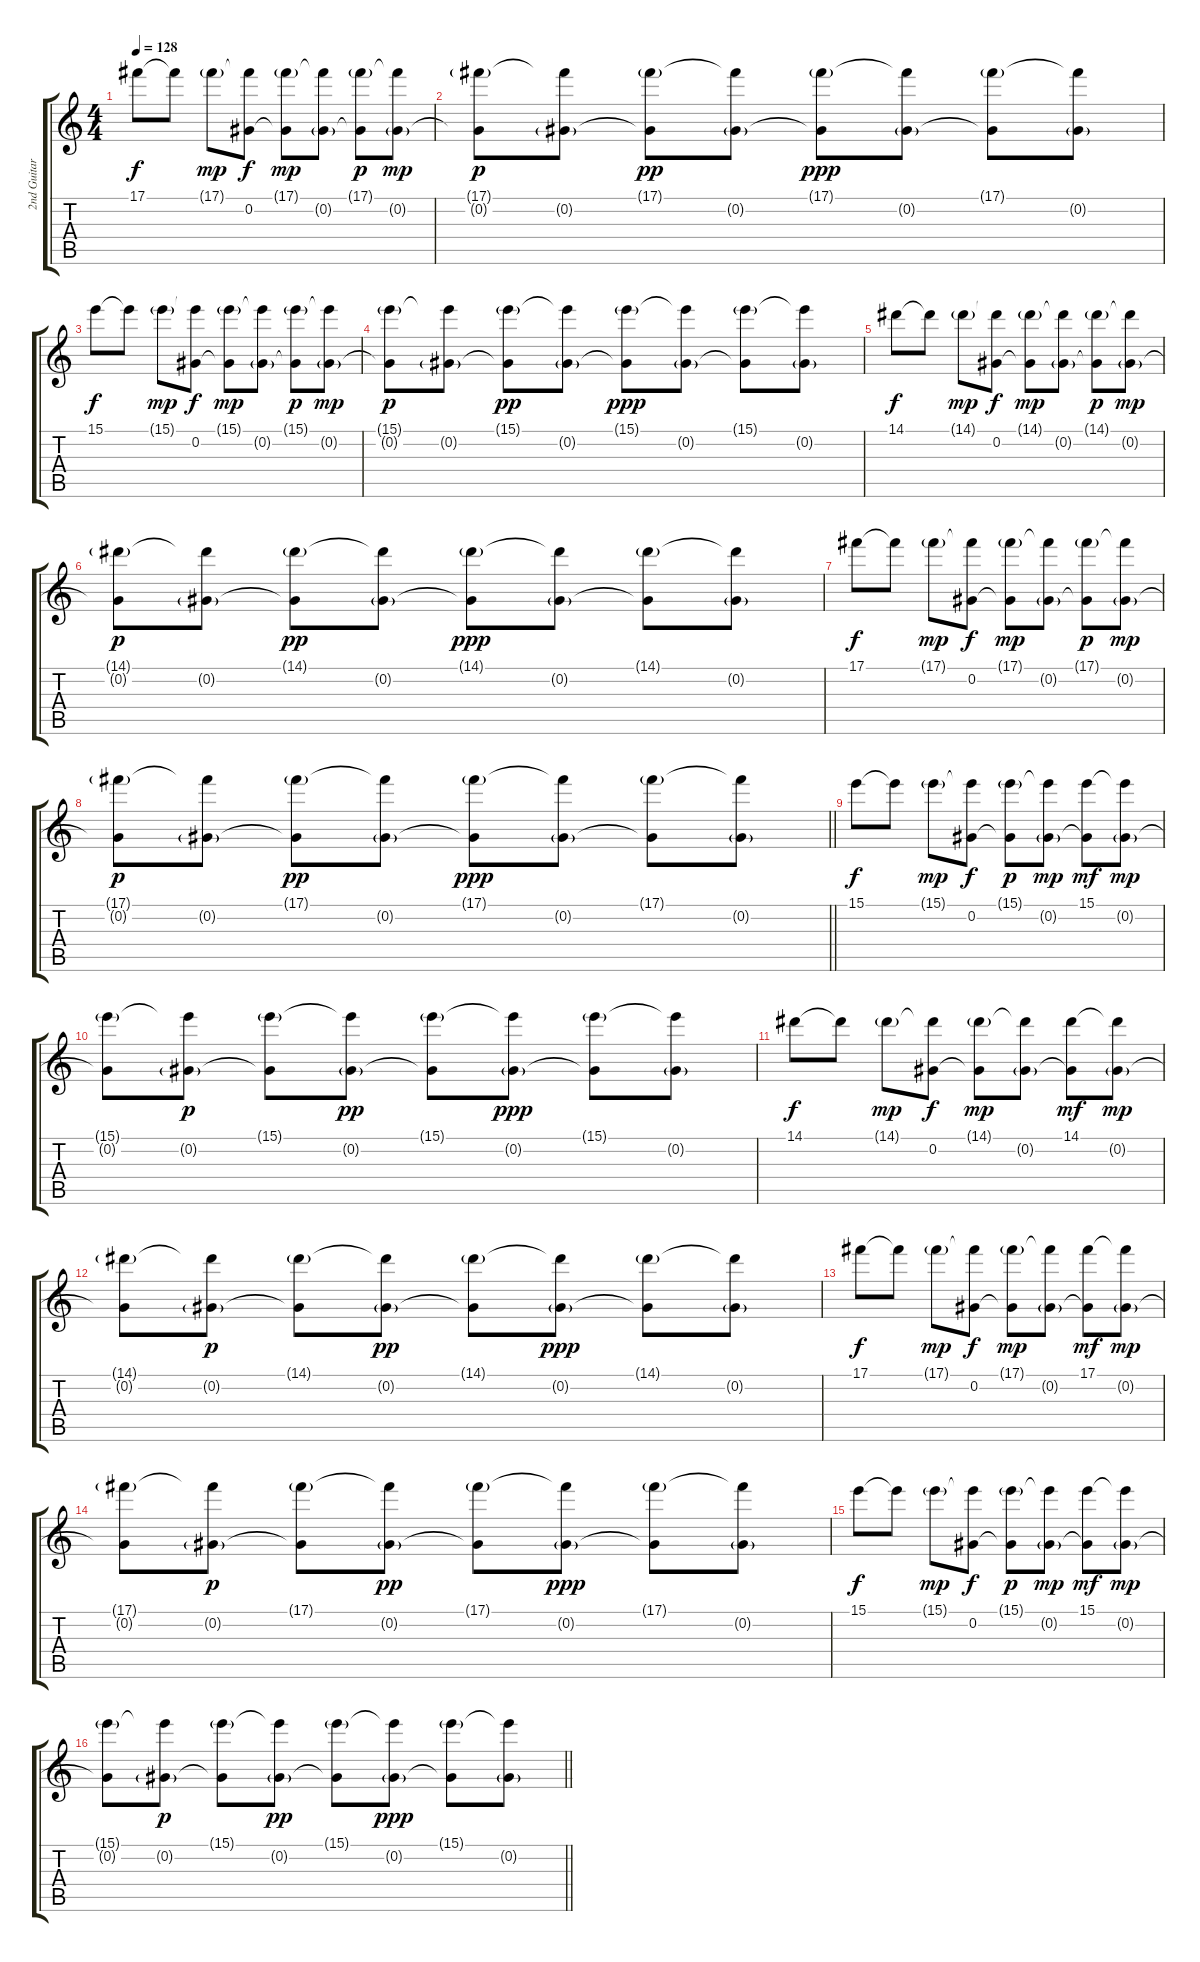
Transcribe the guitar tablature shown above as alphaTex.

\track ("2nd Guitar" "2nd Guitar") {instrument electricguitarjazz}
\staff {score tabs}
\tuning (Db4 Ab3 E3 B2 Gb2 Db2) {hide}
\ts (4 4)
\tempo 128
\clef g2
\ks c
17.1.8{dy f} 17.1{t}.8 17.1{g}.8{dy mp} (17.1{t} 0.2).8{dy f} (17.1{g} 0.2{t}).8{dy mp} (17.1{t} 0.2{g}).8 (17.1{g} 0.2{t}).8{dy p} (17.1{t} 0.2{g}).8{dy mp} |
(17.1{g} 0.2{t}).8{dy p} (17.1{t} 0.2{g}).8 (17.1{g} 0.2{t}).8{dy pp} (17.1{t} 0.2{g}).8 (17.1{g} 0.2{t}).8{dy ppp} (17.1{t} 0.2{g}).8 (17.1{g} 0.2{t}).8 (17.1{t} 0.2{g}).8 |
15.1.8{dy f} 15.1{t}.8 15.1{g}.8{dy mp} (15.1{t} 0.2).8{dy f} (15.1{g} 0.2{t}).8{dy mp} (15.1{t} 0.2{g}).8 (15.1{g} 0.2{t}).8{dy p} (15.1{t} 0.2{g}).8{dy mp} |
(15.1{g} 0.2{t}).8{dy p} (15.1{t} 0.2{g}).8 (15.1{g} 0.2{t}).8{dy pp} (15.1{t} 0.2{g}).8 (15.1{g} 0.2{t}).8{dy ppp} (15.1{t} 0.2{g}).8 (15.1{g} 0.2{t}).8 (15.1{t} 0.2{g}).8 |
14.1.8{dy f} 14.1{t}.8 14.1{g}.8{dy mp} (14.1{t} 0.2).8{dy f} (14.1{g} 0.2{t}).8{dy mp} (14.1{t} 0.2{g}).8 (14.1{g} 0.2{t}).8{dy p} (14.1{t} 0.2{g}).8{dy mp} |
(14.1{g} 0.2{t}).8{dy p} (14.1{t} 0.2{g}).8 (14.1{g} 0.2{t}).8{dy pp} (14.1{t} 0.2{g}).8 (14.1{g} 0.2{t}).8{dy ppp} (14.1{t} 0.2{g}).8 (14.1{g} 0.2{t}).8 (14.1{t} 0.2{g}).8 |
17.1.8{dy f} 17.1{t}.8 17.1{g}.8{dy mp} (17.1{t} 0.2).8{dy f} (17.1{g} 0.2{t}).8{dy mp} (17.1{t} 0.2{g}).8 (17.1{g} 0.2{t}).8{dy p} (17.1{t} 0.2{g}).8{dy mp} |
\barLineRight lightlight
(17.1{g} 0.2{t}).8{dy p} (17.1{t} 0.2{g}).8 (17.1{g} 0.2{t}).8{dy pp} (17.1{t} 0.2{g}).8 (17.1{g} 0.2{t}).8{dy ppp} (17.1{t} 0.2{g}).8 (17.1{g} 0.2{t}).8 (17.1{t} 0.2{g}).8 |
15.1.8{dy f} 15.1{t}.8 15.1{g}.8{dy mp} (15.1{t} 0.2).8{dy f} (15.1{g} 0.2{t}).8{dy p} (15.1{t} 0.2{g}).8{dy mp} (15.1 0.2{t}).8{dy mf} (15.1{t} 0.2{g}).8{dy mp} |
(15.1{g} 0.2{t}).8 (15.1{t} 0.2{g}).8{dy p} (15.1{g} 0.2{t}).8 (15.1{t} 0.2{g}).8{dy pp} (15.1{g} 0.2{t}).8 (15.1{t} 0.2{g}).8{dy ppp} (15.1{g} 0.2{t}).8 (15.1{t} 0.2{g}).8 |
14.1.8{dy f} 14.1{t}.8 14.1{g}.8{dy mp} (14.1{t} 0.2).8{dy f} (14.1{g} 0.2{t}).8{dy mp} (14.1{t} 0.2{g}).8 (14.1 0.2{t}).8{dy mf} (14.1{t} 0.2{g}).8{dy mp} |
(14.1{g} 0.2{t}).8 (14.1{t} 0.2{g}).8{dy p} (14.1{g} 0.2{t}).8 (14.1{t} 0.2{g}).8{dy pp} (14.1{g} 0.2{t}).8 (14.1{t} 0.2{g}).8{dy ppp} (14.1{g} 0.2{t}).8 (14.1{t} 0.2{g}).8 |
17.1.8{dy f} 17.1{t}.8 17.1{g}.8{dy mp} (17.1{t} 0.2).8{dy f} (17.1{g} 0.2{t}).8{dy mp} (17.1{t} 0.2{g}).8 (17.1 0.2{t}).8{dy mf} (17.1{t} 0.2{g}).8{dy mp} |
(17.1{g} 0.2{t}).8 (17.1{t} 0.2{g}).8{dy p} (17.1{g} 0.2{t}).8 (17.1{t} 0.2{g}).8{dy pp} (17.1{g} 0.2{t}).8 (17.1{t} 0.2{g}).8{dy ppp} (17.1{g} 0.2{t}).8 (17.1{t} 0.2{g}).8 |
15.1.8{dy f} 15.1{t}.8 15.1{g}.8{dy mp} (15.1{t} 0.2).8{dy f} (15.1{g} 0.2{t}).8{dy p} (15.1{t} 0.2{g}).8{dy mp} (15.1 0.2{t}).8{dy mf} (15.1{t} 0.2{g}).8{dy mp} |
\barLineRight lightlight
(15.1{g} 0.2{t}).8 (15.1{t} 0.2{g}).8{dy p} (15.1{g} 0.2{t}).8 (15.1{t} 0.2{g}).8{dy pp} (15.1{g} 0.2{t}).8 (15.1{t} 0.2{g}).8{dy ppp} (15.1{g} 0.2{t}).8 (15.1{t} 0.2{g}).8
